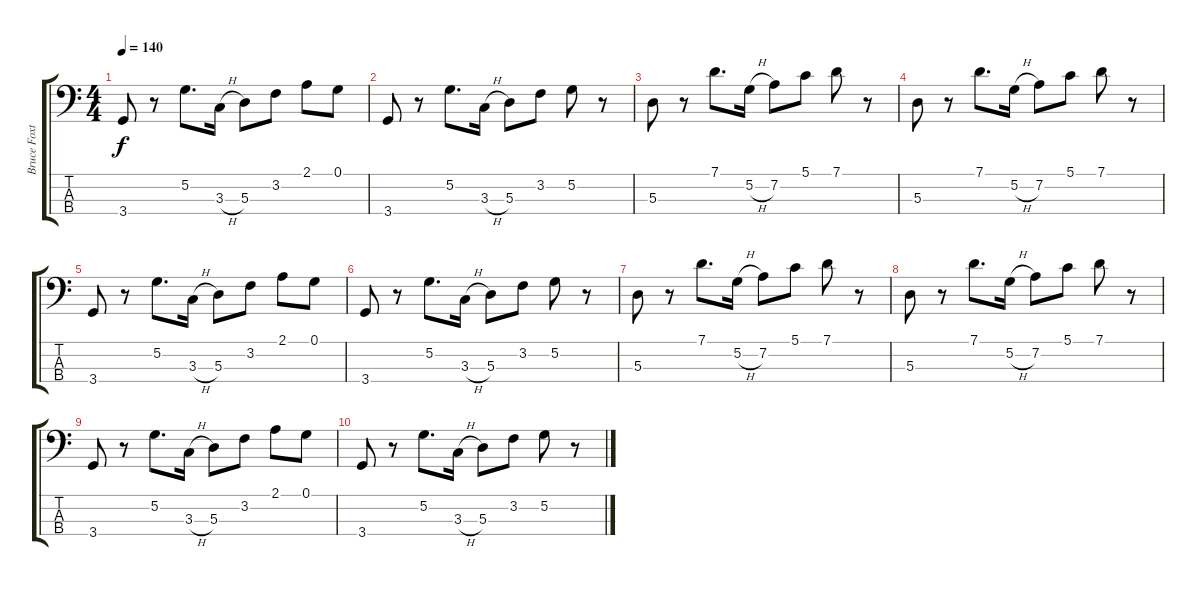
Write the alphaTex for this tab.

\track ("Bruce Foxton" "Bruce Foxt") {instrument electricbassfinger}
\staff {score tabs}
\tuning (G2 D2 A1 E1) {hide}
\ts (4 4)
\tempo 140
\clef f4
\ks c
3.4.8{dy f} r.8 5.2.8{d} 3.3{h}.16 5.3.8 3.2.8 2.1.8 0.1.8 |
3.4.8 r.8 5.2.8{d} 3.3{h}.16 5.3.8 3.2.8 5.2.8 r.8 |
5.3.8 r.8 7.1.8{d} 5.2{h}.16 7.2.8 5.1.8 7.1.8 r.8 |
5.3.8 r.8 7.1.8{d} 5.2{h}.16 7.2.8 5.1.8 7.1.8 r.8 |
3.4.8 r.8 5.2.8{d} 3.3{h}.16 5.3.8 3.2.8 2.1.8 0.1.8 |
3.4.8 r.8 5.2.8{d} 3.3{h}.16 5.3.8 3.2.8 5.2.8 r.8 |
5.3.8 r.8 7.1.8{d} 5.2{h}.16 7.2.8 5.1.8 7.1.8 r.8 |
5.3.8 r.8 7.1.8{d} 5.2{h}.16 7.2.8 5.1.8 7.1.8 r.8 |
3.4.8 r.8 5.2.8{d} 3.3{h}.16 5.3.8 3.2.8 2.1.8 0.1.8 |
3.4.8 r.8 5.2.8{d} 3.3{h}.16 5.3.8 3.2.8 5.2.8 r.8
